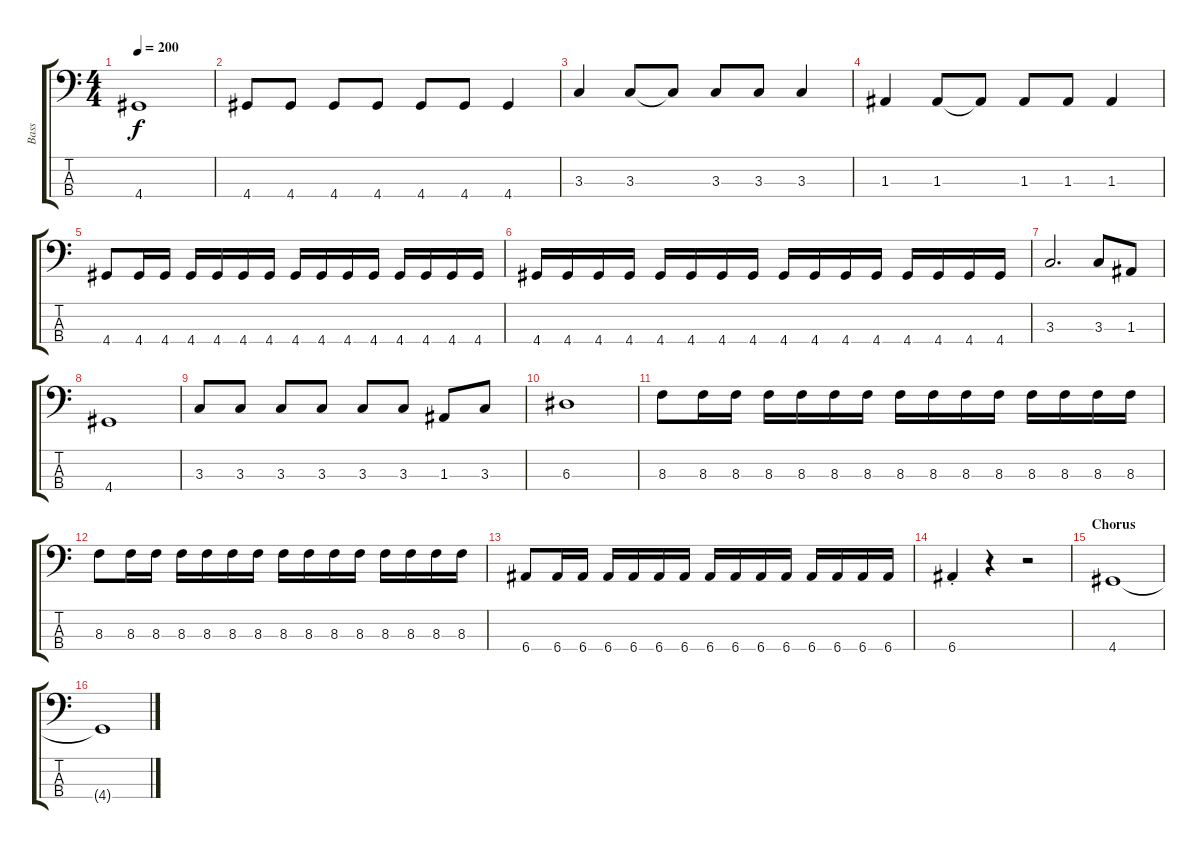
\track ("Bass" "Bass") {instrument electricbassfinger}
\staff {score tabs}
\tuning (G2 D2 A1 E1) {hide}
\ts (4 4)
\tempo 200
\clef f4
\ks c
4.4.1{dy f} |
4.4.8 4.4.8 4.4.8 4.4.8 4.4.8 4.4.8 4.4.4 |
3.3.4 3.3.8 3.3{t}.8 3.3.8 3.3.8 3.3.4 |
1.3.4 1.3.8 1.3{t}.8 1.3.8 1.3.8 1.3.4 |
4.4.8 4.4.16 4.4.16 4.4.16 4.4.16 4.4.16 4.4.16 4.4.16 4.4.16 4.4.16 4.4.16 4.4.16 4.4.16 4.4.16 4.4.16 |
4.4.16 4.4.16 4.4.16 4.4.16 4.4.16 4.4.16 4.4.16 4.4.16 4.4.16 4.4.16 4.4.16 4.4.16 4.4.16 4.4.16 4.4.16 4.4.16 |
3.3.2{d} 3.3.8 1.3.8 |
4.4.1 |
3.3.8 3.3.8 3.3.8 3.3.8 3.3.8 3.3.8 1.3.8 3.3.8 |
6.3.1 |
8.3.8 8.3.16 8.3.16 8.3.16 8.3.16 8.3.16 8.3.16 8.3.16 8.3.16 8.3.16 8.3.16 8.3.16 8.3.16 8.3.16 8.3.16 |
8.3.8 8.3.16 8.3.16 8.3.16 8.3.16 8.3.16 8.3.16 8.3.16 8.3.16 8.3.16 8.3.16 8.3.16 8.3.16 8.3.16 8.3.16 |
6.4.8 6.4.16 6.4.16 6.4.16 6.4.16 6.4.16 6.4.16 6.4.16 6.4.16 6.4.16 6.4.16 6.4.16 6.4.16 6.4.16 6.4.16 |
6.4{st}.4 r.4 r.2 |
\section ("" "Chorus")
4.4.1 |
4.4{t}.1
